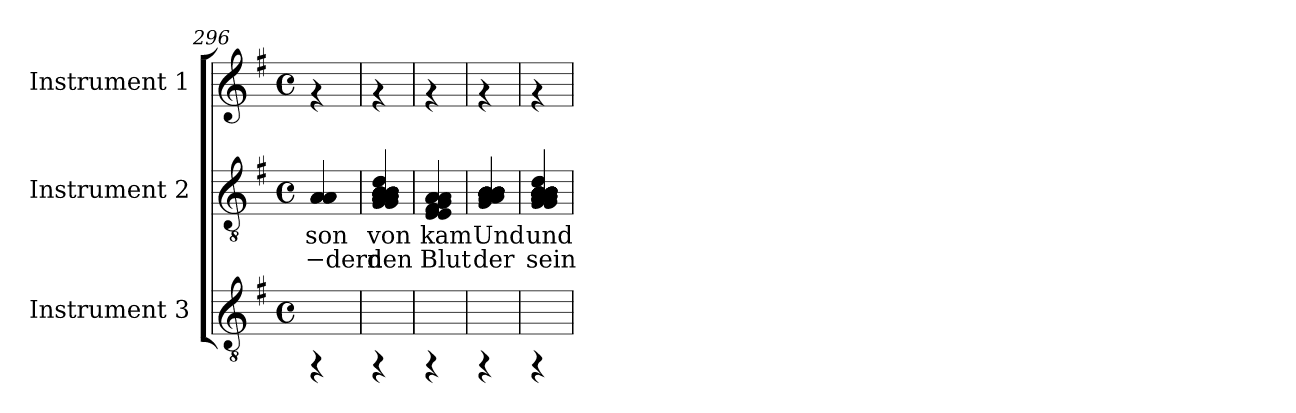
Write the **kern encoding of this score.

**kern	**kern	**text	**text	**kern
*part3	*part2	*part2	*part2	*part1
*staff3	*staff2	*staff2	*staff2	*staff1
*I"Instrument 3	*I"Instrument 2	*	*	*I"Instrument 1
*clefGv2	*clefGv2	*	*	*clefG2
*k[f#]	*k[f#]	*	*	*k[f#]
*G:	*G:	*	*	*G:
*M4/4	*M4/4	*	*	*M4/4
*met(c)	*met(c)	*	*	*met(c)
=296	=296	=296	=296	=296
!	!	!LO:LY:b:rj	!LO:LY:b:rj	!
4rFF	4A/ 4A/ 4A/ 4A/	son	−dern	4rf
!!LO:PB:g=z
=297	=297	=297	=297	=297
!	!	!LO:LY:b:rj	!LO:LY:b:rj	!
4rFF	4d/ 4B/ 4B/ 4B/ 4B/ 4B/ 4B/ 4B/ 4B/ 4B/ 4A/ 4A/ 4A/ 4A/ 4A/ 4A/ 4A/ 4G/ 4G/ 4A/	von	den	4rf
!!LO:LB:g=z
=298	=298	=298	=298	=298
!	!	!LO:LY:b:rj	!LO:LY:b:rj	!
4rFF	4A/ 4A/ 4A/ 4G/ 4F#/ 4E/ 4E/	kam	Blut	4rf
=299	=299	=299	=299	=299
!	!	!LO:LY:b:rj	!LO:LY:b:rj	!
4rFF	4B/ 4B/ 4B/ 4B/ 4B/ 4B/ 4B/ 4B/ 4B/ 4A/ 4A/ 4G/ 4B/	Und	der	4rf
!!LO:LB:g=z
=300	=300	=300	=300	=300
!	!	!LO:LY:b:rj	!LO:LY:b:rj	!
4rFF	4d/ 4B/ 4B/ 4B/ 4B/ 4B/ 4B/ 4B/ 4B/ 4B/ 4B/ 4B/ 4B/ 4A/ 4A/ 4A/ 4A/ 4A/ 4A/ 4G/ 4G/ 4B/	und	sein	4rf
=	=	=	=	=
*-	*-	*-	*-	*-
